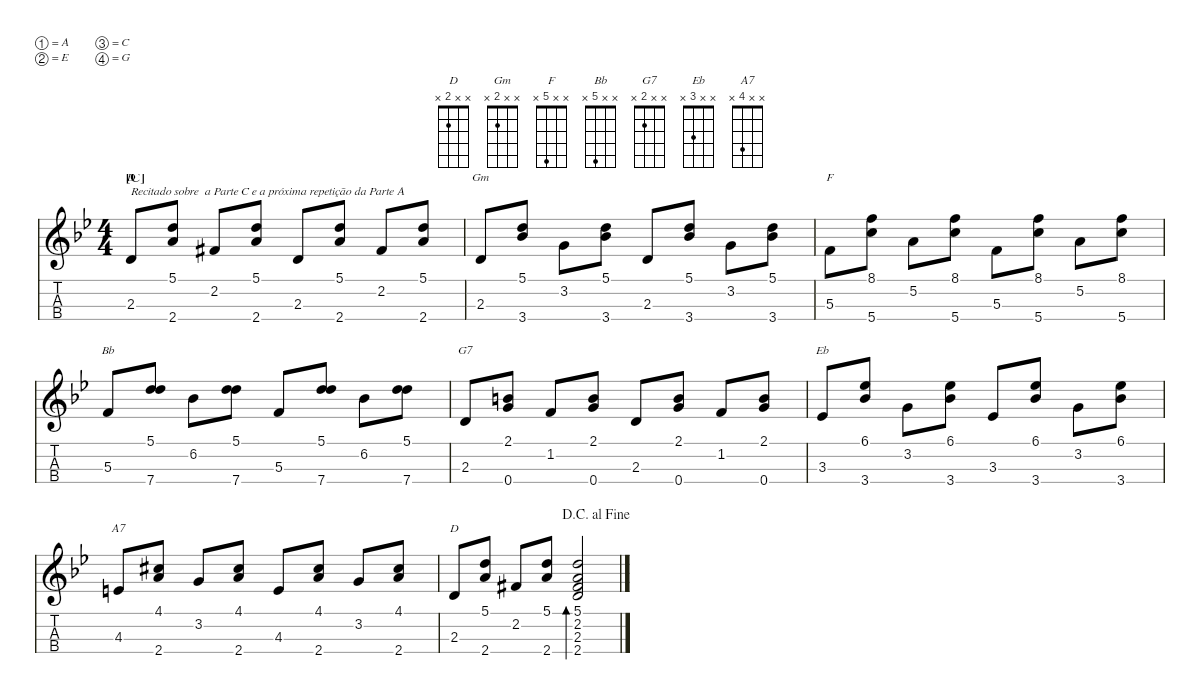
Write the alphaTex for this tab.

\defaultSystemsLayout 4
\hideDynamics
\bracketExtendMode nobrackets
\otherSystemsTrackNameOrientation horizontal
\defaultBarNumberDisplay Hide
\track ("Ukulele" " ") {defaultSystemsLayout 4 instrument acousticguitarnylon}
\staff {score tabs}
\tuning (A4 E4 C4 G4)
\displaytranspose 0
\chord ("D" x x 2 x)
\chord ("Gm" x x 2 x)
\chord ("F" x x 5 x)
\chord ("Bb" x x 5 x)
\chord ("G7" x x 2 x)
\chord ("Eb" x x 3 x)
\chord ("A7" x x 4 x)
\ts (4 4)
\section ("C" "")
\tempo (65 hide)
\clef g2
\ks bb
2.3{acc forcenatural}.8{ch "D" txt "Recitado sobre  a Parte C e a próxima repetição da Parte A" dy mf beam Up} (2.4{acc forcenatural} 5.1{acc forcenatural}).8{beam Up} 2.2{acc #}.8{beam Up} (5.1{acc forcenatural} 2.4{acc forcenatural}).8{beam Up} 2.3{acc forcenatural}.8{beam Up} (2.4{acc forcenatural} 5.1{acc forcenatural}).8{beam Up} 2.2{acc #}.8{beam Up} (5.1{acc forcenatural} 2.4{acc forcenatural}).8{beam Up} |
2.3{acc forcenatural}.8{ch "Gm" beam Up} (5.1{acc forcenatural} 3.4{acc b}).8{beam Up} 3.2{acc forcenatural}.8{beam Down} (5.1{acc forcenatural} 3.4{acc b}).8{beam Down} 2.3{acc forcenatural}.8{beam Up} (5.1{acc forcenatural} 3.4{acc b}).8{beam Up} 3.2{acc forcenatural}.8{beam Down} (5.1{acc forcenatural} 3.4{acc b}).8{beam Down} |
5.3{acc forcenatural}.8{ch "F" beam Down} (5.4{acc forcenatural} 8.1{acc forcenatural}).8{beam Down} 5.2{acc forcenatural}.8{beam Down} (8.1{acc forcenatural} 5.4{acc forcenatural}).8{beam Down} 5.3{acc forcenatural}.8{beam Down} (5.4{acc forcenatural} 8.1{acc forcenatural}).8{beam Down} 5.2{acc forcenatural}.8{beam Down} (8.1{acc forcenatural} 5.4{acc forcenatural}).8{beam Down} |
5.3{acc forcenatural}.8{ch "Bb" beam Up} (5.1{acc forcenatural} 7.4{acc forcenatural}).8{beam Up} 6.2{acc b}.8{beam Down} (5.1{acc forcenatural} 7.4{acc forcenatural}).8{beam Down} 5.3{acc forcenatural}.8{beam Up} (5.1{acc forcenatural} 7.4{acc forcenatural}).8{beam Up} 6.2{acc b}.8{beam Down} (5.1{acc forcenatural} 7.4{acc forcenatural}).8{beam Down} |
2.3{acc forcenatural}.8{ch "G7" beam Up} (0.4{acc forcenatural} 2.1{acc forcenatural}).8{beam Up} 1.2{acc forcenatural}.8{beam Up} (0.4{acc forcenatural} 2.1{acc forcenatural}).8{beam Up} 2.3{acc forcenatural}.8{beam Up} (0.4{acc forcenatural} 2.1{acc forcenatural}).8{beam Up} 1.2{acc forcenatural}.8{beam Up} (0.4{acc forcenatural} 2.1{acc forcenatural}).8{beam Up} |
3.3{acc b}.8{ch "Eb" beam Up} (6.1{acc b} 3.4{acc b}).8{beam Up} 3.2{acc forcenatural}.8{beam Down} (6.1{acc b} 3.4{acc b}).8{beam Down} 3.3{acc b}.8{beam Up} (6.1{acc b} 3.4{acc b}).8{beam Up} 3.2{acc forcenatural}.8{beam Down} (6.1{acc b} 3.4{acc b}).8{beam Down} |
4.3{acc forcenatural}.8{ch "A7" beam Up} (4.1{acc #} 2.4{acc forcenatural}).8{beam Up} 3.2{acc forcenatural}.8{beam Up} (4.1{acc #} 2.4{acc forcenatural}).8{beam Up} 4.3{acc forcenatural}.8{beam Up} (4.1{acc #} 2.4{acc forcenatural}).8{beam Up} 3.2{acc forcenatural}.8{beam Up} (4.1{acc #} 2.4{acc forcenatural}).8{beam Up} |
\jump dacapoalfine
2.3{acc forcenatural}.8{ch "D" beam Up} (2.4{acc forcenatural} 5.1{acc forcenatural}).8{beam Up} 2.2{acc #}.8{beam Up} (5.1{acc forcenatural} 2.4{acc forcenatural}).8{beam Up} (2.3{acc forcenatural} 2.2{acc #} 2.4{acc forcenatural} 5.1{acc forcenatural}).2{bd 30 beam Up}
